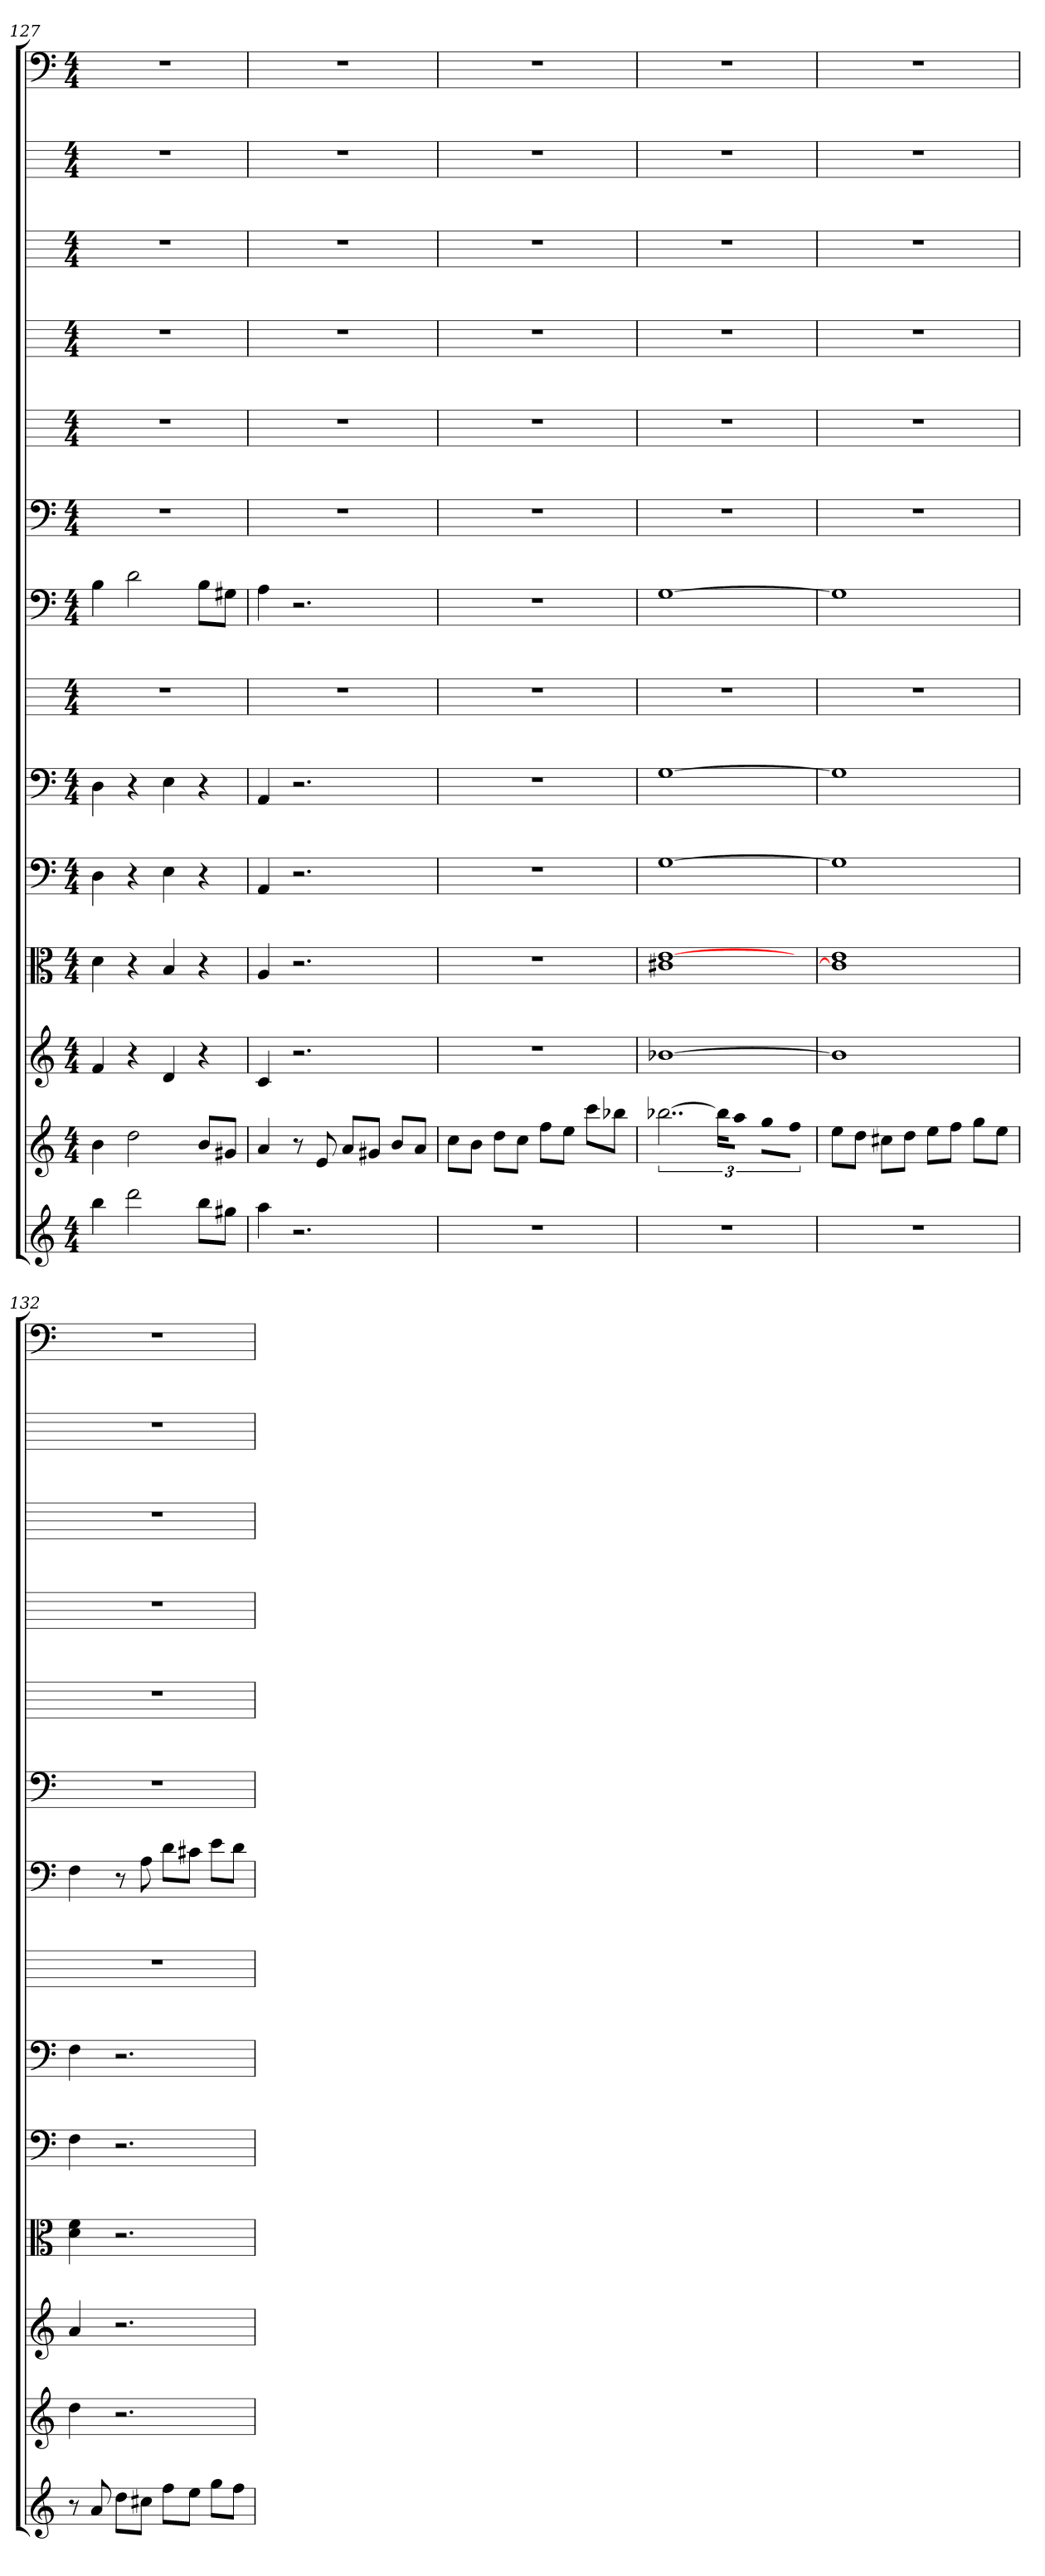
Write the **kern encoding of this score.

**kern	**kern	**kern	**kern	**kern	**kern	**kern	**kern	**kern	**kern	**kern	**kern	**kern	**kern
*part14	*part13	*part12	*part11	*part10	*part9	*part8	*part7	*part6	*part5	*part4	*part3	*part2	*part1
*staff14	*staff13	*staff12	*staff11	*staff10	*staff9	*staff8	*staff7	*staff6	*staff5	*staff4	*staff3	*staff2	*staff1
*	*	*	*clefC3	*clefF4	*clefF4	*	*clefF4	*clefF4	*	*	*	*	*clefF4
*k[]	*k[]	*k[]	*k[]	*k[]	*k[]	*k[]	*k[]	*k[]	*k[]	*k[]	*k[]	*k[]	*k[]
*C:	*C:	*C:	*C:	*C:	*C:	*C:	*C:	*C:	*C:	*C:	*C:	*C:	*C:
*M4/4	*M4/4	*M4/4	*M4/4	*M4/4	*M4/4	*M4/4	*M4/4	*M4/4	*M4/4	*M4/4	*M4/4	*M4/4	*M4/4
=127	=127	=127	=127	=127	=127	=127	=127	=127	=127	=127	=127	=127	=127
4bb	4b	4f	4d	4D	4D	1r	4B	1r	1r	1r	1r	1r	1r
2ddd	2dd	4r	4r	4r	4r	.	2d	.	.	.	.	.	.
.	.	4d	4B	4E	4E	.	.	.	.	.	.	.	.
8bbL	8bL	4r	4r	4r	4r	.	8B\L	.	.	.	.	.	.
8gg#XJ	8g#XJ	.	.	.	.	.	8G#X\J	.	.	.	.	.	.
=128	=128	=128	=128	=128	=128	=128	=128	=128	=128	=128	=128	=128	=128
4aa	4a	4c	4A	4AA	4AA	1r	4A	1r	1r	1r	1r	1r	1r
2.r	8r	2.r	2.r	2.r	2.r	.	2.r	.	.	.	.	.	.
.	8e	.	.	.	.	.	.	.	.	.	.	.	.
.	8aL	.	.	.	.	.	.	.	.	.	.	.	.
.	8g#XJ	.	.	.	.	.	.	.	.	.	.	.	.
.	8bL	.	.	.	.	.	.	.	.	.	.	.	.
.	8aJ	.	.	.	.	.	.	.	.	.	.	.	.
=129	=129	=129	=129	=129	=129	=129	=129	=129	=129	=129	=129	=129	=129
1r	8ccL	1r	1r	1r	1r	1r	1r	1r	1r	1r	1r	1r	1r
.	8bJ	.	.	.	.	.	.	.	.	.	.	.	.
.	8ddL	.	.	.	.	.	.	.	.	.	.	.	.
.	8ccJ	.	.	.	.	.	.	.	.	.	.	.	.
.	8ffL	.	.	.	.	.	.	.	.	.	.	.	.
.	8eeJ	.	.	.	.	.	.	.	.	.	.	.	.
.	8cccL	.	.	.	.	.	.	.	.	.	.	.	.
.	8bb-XJ	.	.	.	.	.	.	.	.	.	.	.	.
=130	=130	=130	=130	=130	=130	=130	=130	=130	=130	=130	=130	=130	=130
1r	[3..bb-X	[1b-X	1c#X [1e	[1G	[1G	1r	[1G	1r	1r	1r	1r	1r	1r
.	24bb-KL]	.	.	.	.	.	.	.	.	.	.	.	.
.	8aaJ	.	.	.	.	.	.	.	.	.	.	.	.
.	8ggL	.	.	.	.	.	.	.	.	.	.	.	.
.	8ffJ	.	.	.	.	.	.	.	.	.	.	.	.
=131	=131	=131	=131	=131	=131	=131	=131	=131	=131	=131	=131	=131	=131
1r	8eeL	1b-]	1c#] 1e	1G]	1G]	1r	1G]	1r	1r	1r	1r	1r	1r
.	8ddJ	.	.	.	.	.	.	.	.	.	.	.	.
.	8cc#XL	.	.	.	.	.	.	.	.	.	.	.	.
.	8ddJ	.	.	.	.	.	.	.	.	.	.	.	.
.	8eeL	.	.	.	.	.	.	.	.	.	.	.	.
.	8ffJ	.	.	.	.	.	.	.	.	.	.	.	.
.	8ggL	.	.	.	.	.	.	.	.	.	.	.	.
.	8eeJ	.	.	.	.	.	.	.	.	.	.	.	.
=132	=132	=132	=132	=132	=132	=132	=132	=132	=132	=132	=132	=132	=132
8r	4dd	4a	4d 4f	4F	4F	1r	4F	1r	1r	1r	1r	1r	1r
8a	.	.	.	.	.	.	.	.	.	.	.	.	.
8ddL	2.r	2.r	2.r	2.r	2.r	.	8r	.	.	.	.	.	.
8cc#XJ	.	.	.	.	.	.	8A	.	.	.	.	.	.
8ffL	.	.	.	.	.	.	8d\L	.	.	.	.	.	.
8eeJ	.	.	.	.	.	.	8c#X\J	.	.	.	.	.	.
8ggL	.	.	.	.	.	.	8e\L	.	.	.	.	.	.
8ffJ	.	.	.	.	.	.	8d\J	.	.	.	.	.	.
=	=	=	=	=	=	=	=	=	=	=	=	=	=
*-	*-	*-	*-	*-	*-	*-	*-	*-	*-	*-	*-	*-	*-
